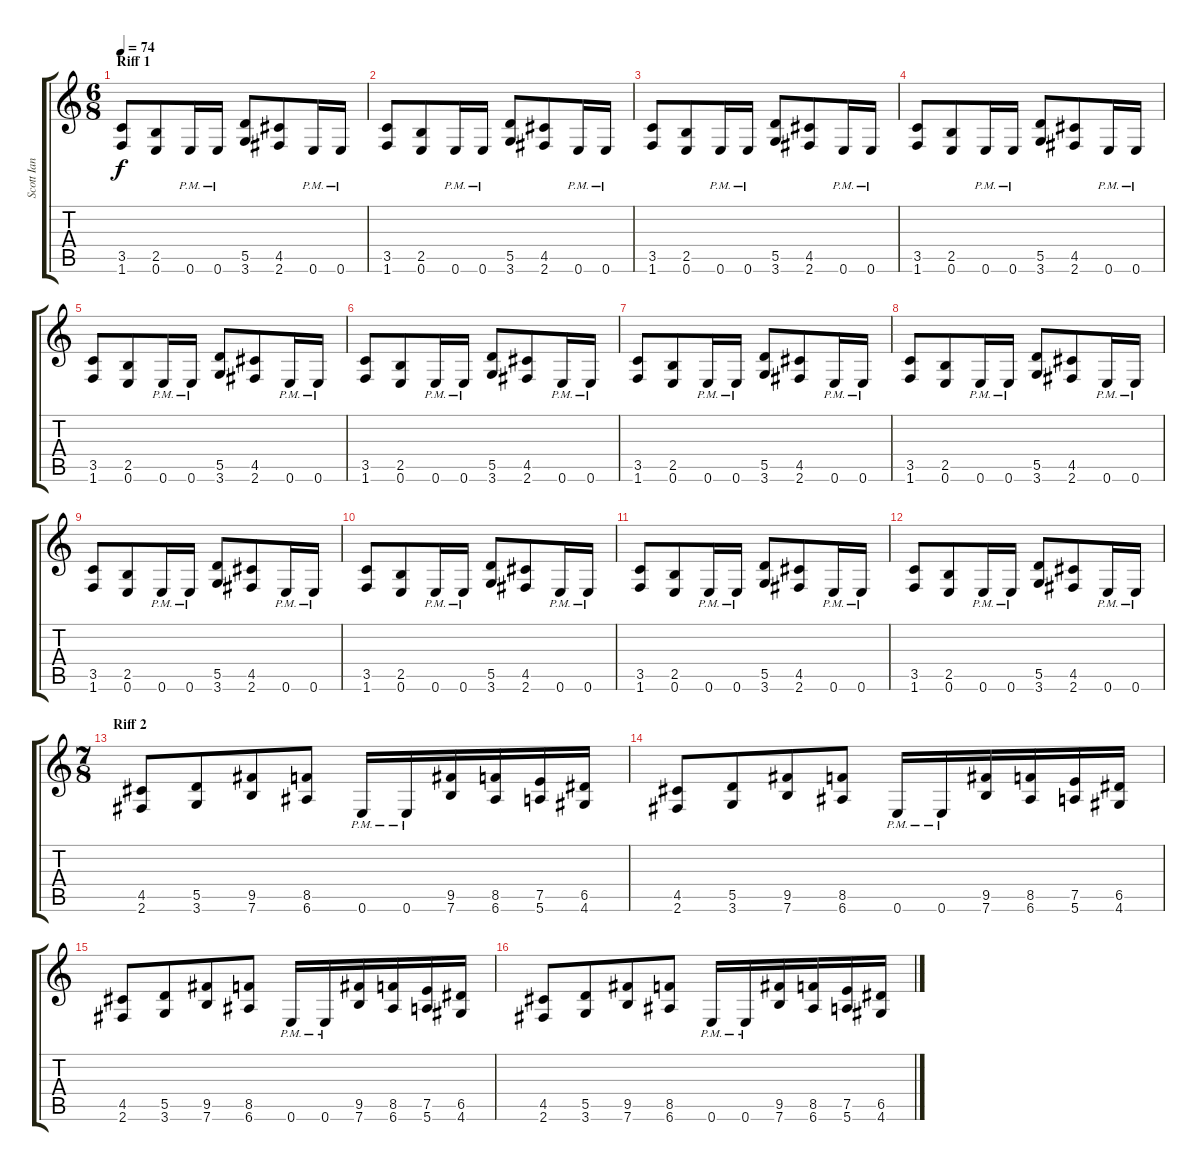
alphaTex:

\track ("Scott Ian" "Scott Ian") {instrument distortionguitar}
\staff {score tabs}
\tuning (E4 B3 G3 D3 A2 E2) {hide}
\ts (6 8)
\section ("" "Riff 1")
\tempo 74
\clef g2
\ks c
(3.5 1.6).8{dy f instrument distortionguitar} (2.5 0.6).8 0.6{pm}.16 0.6{pm}.16 (5.5 3.6).8 (4.5 2.6).8 0.6{pm}.16 0.6{pm}.16 |
(3.5 1.6).8 (2.5 0.6).8 0.6{pm}.16 0.6{pm}.16 (5.5 3.6).8 (4.5 2.6).8 0.6{pm}.16 0.6{pm}.16 |
(3.5 1.6).8 (2.5 0.6).8 0.6{pm}.16 0.6{pm}.16 (5.5 3.6).8 (4.5 2.6).8 0.6{pm}.16 0.6{pm}.16 |
(3.5 1.6).8 (2.5 0.6).8 0.6{pm}.16 0.6{pm}.16 (5.5 3.6).8 (4.5 2.6).8 0.6{pm}.16 0.6{pm}.16 |
(3.5 1.6).8 (2.5 0.6).8 0.6{pm}.16 0.6{pm}.16 (5.5 3.6).8 (4.5 2.6).8 0.6{pm}.16 0.6{pm}.16 |
(3.5 1.6).8 (2.5 0.6).8 0.6{pm}.16 0.6{pm}.16 (5.5 3.6).8 (4.5 2.6).8 0.6{pm}.16 0.6{pm}.16 |
(3.5 1.6).8 (2.5 0.6).8 0.6{pm}.16 0.6{pm}.16 (5.5 3.6).8 (4.5 2.6).8 0.6{pm}.16 0.6{pm}.16 |
(3.5 1.6).8 (2.5 0.6).8 0.6{pm}.16 0.6{pm}.16 (5.5 3.6).8 (4.5 2.6).8 0.6{pm}.16 0.6{pm}.16 |
(3.5 1.6).8 (2.5 0.6).8 0.6{pm}.16 0.6{pm}.16 (5.5 3.6).8 (4.5 2.6).8 0.6{pm}.16 0.6{pm}.16 |
(3.5 1.6).8 (2.5 0.6).8 0.6{pm}.16 0.6{pm}.16 (5.5 3.6).8 (4.5 2.6).8 0.6{pm}.16 0.6{pm}.16 |
(3.5 1.6).8 (2.5 0.6).8 0.6{pm}.16 0.6{pm}.16 (5.5 3.6).8 (4.5 2.6).8 0.6{pm}.16 0.6{pm}.16 |
(3.5 1.6).8 (2.5 0.6).8 0.6{pm}.16 0.6{pm}.16 (5.5 3.6).8 (4.5 2.6).8 0.6{pm}.16 0.6{pm}.16 |
\ts (7 8)
\section ("" "Riff 2")
(4.5 2.6).8 (5.5 3.6).8 (9.5 7.6).8 (8.5 6.6).8 0.6{pm}.16 0.6{pm}.16 (9.5 7.6).16 (8.5 6.6).16 (7.5 5.6).16 (6.5 4.6).16 |
(4.5 2.6).8 (5.5 3.6).8 (9.5 7.6).8 (8.5 6.6).8 0.6{pm}.16 0.6{pm}.16 (9.5 7.6).16 (8.5 6.6).16 (7.5 5.6).16 (6.5 4.6).16 |
(4.5 2.6).8 (5.5 3.6).8 (9.5 7.6).8 (8.5 6.6).8 0.6{pm}.16 0.6{pm}.16 (9.5 7.6).16 (8.5 6.6).16 (7.5 5.6).16 (6.5 4.6).16 |
(4.5 2.6).8 (5.5 3.6).8 (9.5 7.6).8 (8.5 6.6).8 0.6{pm}.16 0.6{pm}.16 (9.5 7.6).16 (8.5 6.6).16 (7.5 5.6).16 (6.5 4.6).16
